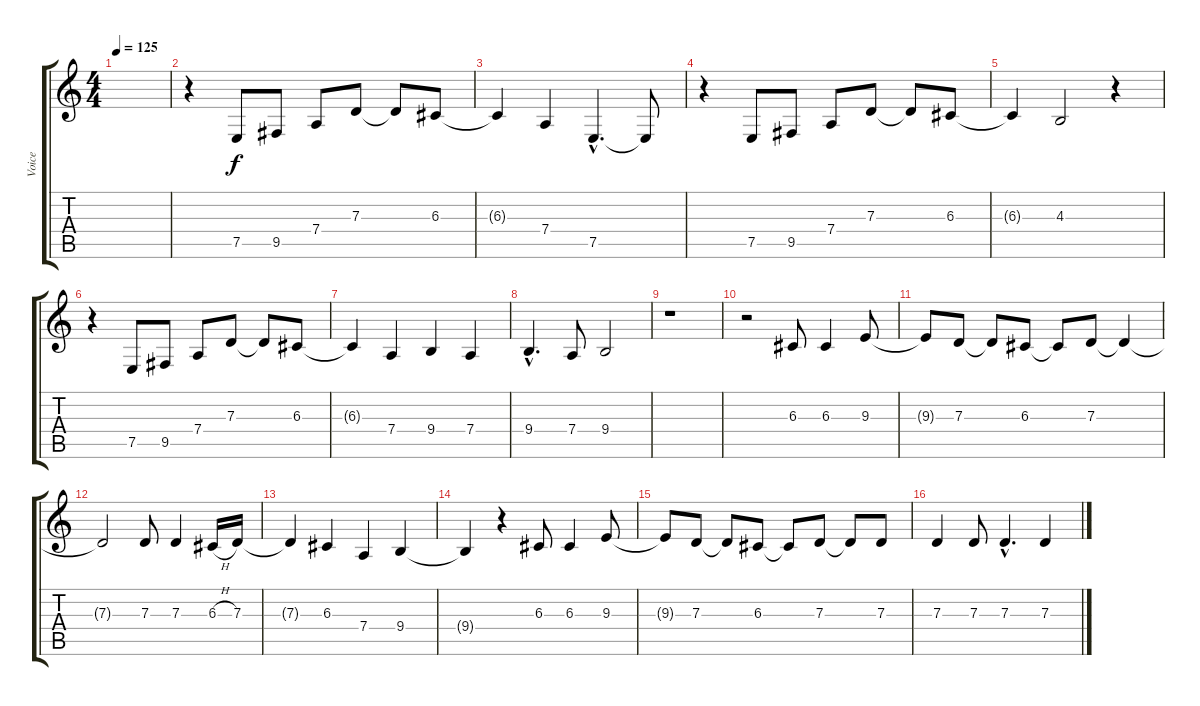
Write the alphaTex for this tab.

\track ("Voice" "Voice") {instrument acousticgrandpiano}
\staff {score tabs}
\tuning (E4 B3 G3 D3 A2 E2) {hide}
\ts (4 4)
\tempo 125
\clef g2
\ks c
|
r.4 7.5.8 9.5.8 7.4.8 7.3.8 7.3{t}.8 6.3.8 |
6.3{t}.4 7.4.4 7.5{hac}.4{d} 7.5{t}.8 |
r.4 7.5.8 9.5.8 7.4.8 7.3.8 7.3{t}.8 6.3.8 |
6.3{t}.4 4.3.2 r.4 |
r.4 7.5.8 9.5.8 7.4.8 7.3.8 7.3{t}.8 6.3.8 |
6.3{t}.4 7.4.4 9.4.4 7.4.4 |
9.4{hac}.4{d} 7.4.8 9.4.2 |
r.1 |
r.2 6.3.8 6.3.4 9.3.8 |
9.3{t}.8 7.3.8 7.3{t}.8 6.3.8 6.3{t}.8 7.3.8 7.3{t}.4 |
7.3{t}.2 7.3.8 7.3.4 6.3{h}.16 7.3.16 |
7.3{t}.4 6.3.4 7.4.4 9.4.4 |
9.4{t}.4 r.4 6.3.8 6.3.4 9.3.8 |
9.3{t}.8 7.3.8 7.3{t}.8 6.3.8 6.3{t}.8 7.3.8 7.3{t}.8 7.3.8 |
7.3.4 7.3.8 7.3{hac}.4{d} 7.3.4
